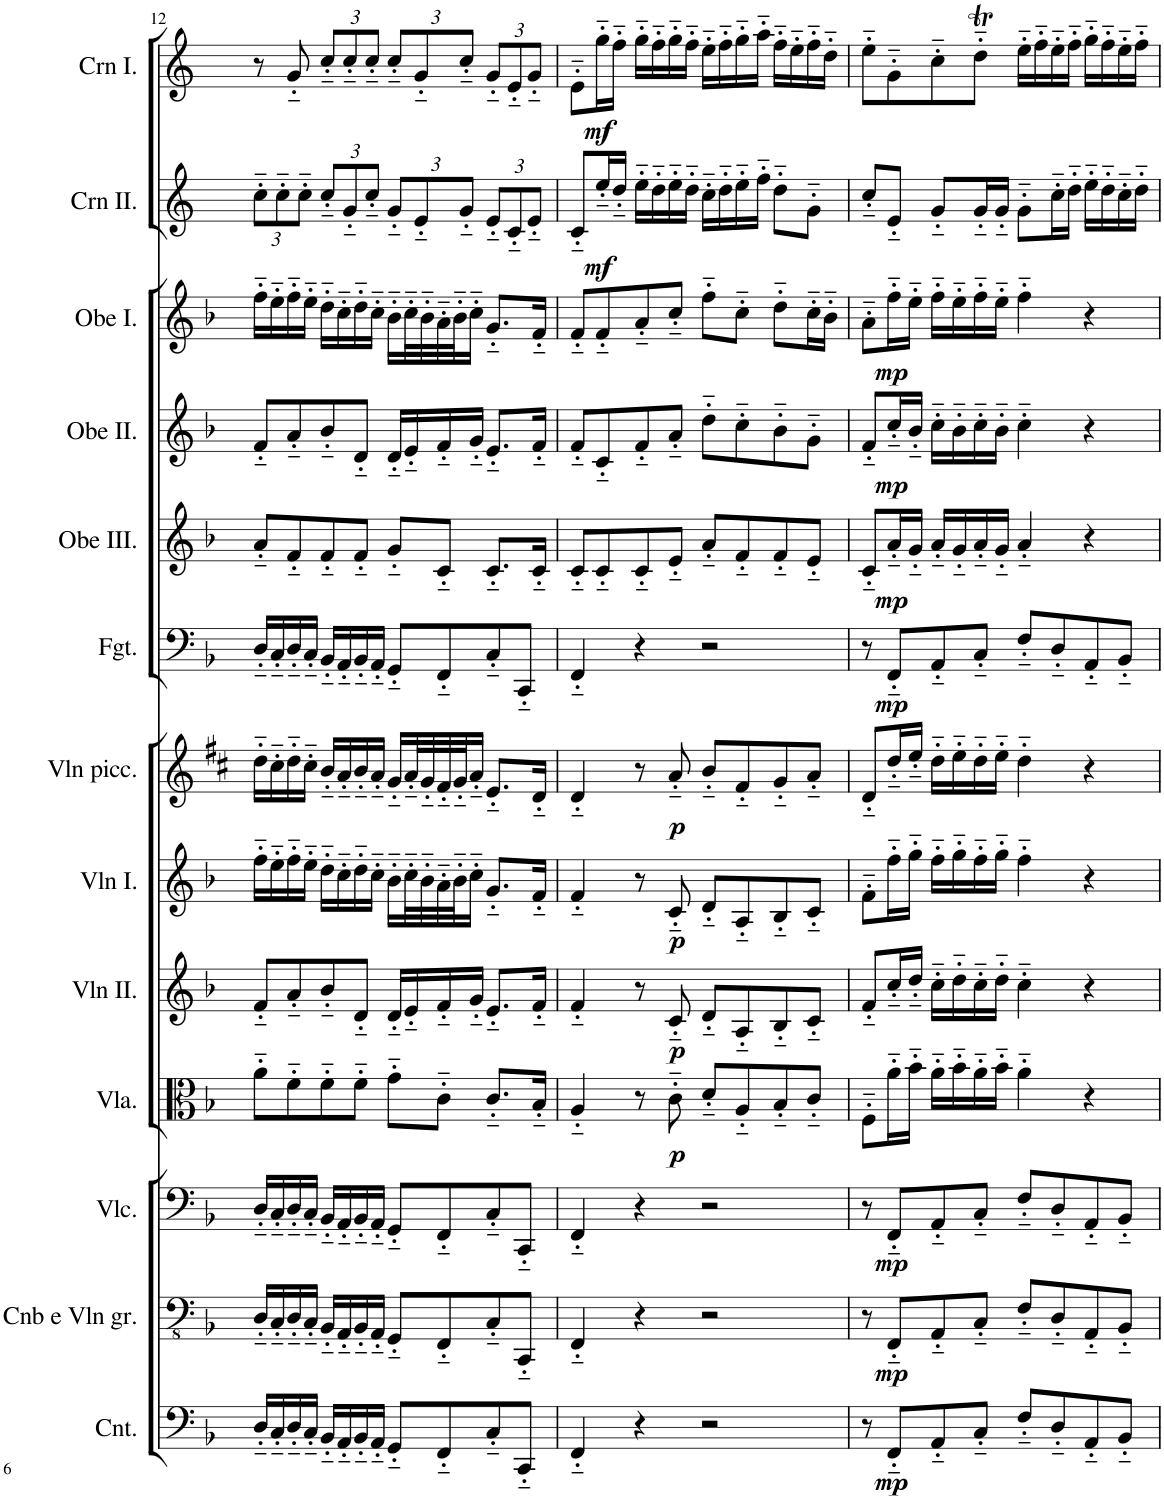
**kern	**dynam	**kern	**dynam	**kern	**dynam	**kern	**dynam	**kern	**dynam	**kern	**dynam	**kern	**dynam	**kern	**dynam	**kern	**dynam	**kern	**dynam	**kern	**dynam	**kern	**dynam	**kern	**dynam
*part13	*part13	*part12	*part12	*part11	*part11	*part10	*part10	*part9	*part9	*part8	*part8	*part7	*part7	*part6	*part6	*part5	*part5	*part4	*part4	*part3	*part3	*part2	*part2	*part1	*part1
*staff13	*staff13	*staff12	*staff12	*staff11	*staff11	*staff10	*staff10	*staff9	*staff9	*staff8	*staff8	*staff7	*staff7	*staff6	*staff6	*staff5	*staff5	*staff4	*staff4	*staff3	*staff3	*staff2	*staff2	*staff1	*staff1
*I"Continuo.	*	*I"Contrabass e Violino grosso.	*	*I"Violoncello.	*	*I"Viola.	*	*I"Violino II.	*	*I"Violino I.	*	*I"Violino piccolo.	*	*I"Fagotto.	*	*I"Oboe III.	*	*I"Oboe II.	*	*I"Oboe I.	*	*I"Corno II.	*	*I"Corno I.	*
*I'Cnt.	*	*I'Cnb e Vln gr.	*	*I'Vlc.	*	*I'Vla.	*	*I'Vln II.	*	*I'Vln I.	*	*I'Vln picc.	*	*I'Fgt.	*	*I'Obe III.	*	*I'Obe II.	*	*I'Obe I.	*	*I'Crn II.	*	*I'Crn I.	*
!!LO:PB:g=z
*clefF4	*	*clefFv4	*	*clefF4	*	*clefC3	*	*clefG2	*	*clefG2	*	*clefG2	*	*clefF4	*	*clefG2	*	*clefG2	*	*clefG2	*	*clefG2	*	*clefG2	*
*	*	*Trd7c12	*	*	*	*	*	*	*	*	*	*Trd-1c-3	*	*	*	*	*	*	*	*	*	*Trd4c7	*	*Trd4c7	*
*k[b-]	*	*k[b-]	*	*k[b-]	*	*k[b-]	*	*k[b-]	*	*k[b-]	*	*k[f#c#]	*	*k[b-]	*	*k[b-]	*	*k[b-]	*	*k[b-]	*	*k[]	*	*k[]	*
*M2/2	*	*M2/2	*	*M2/2	*	*M2/2	*	*M2/2	*	*M2/2	*	*M2/2	*	*M2/2	*	*M2/2	*	*M2/2	*	*M2/2	*	*M2/2	*	*M2/2	*
*met(c|)	*	*met(c|)	*	*met(c|)	*	*met(c|)	*	*met(c|)	*	*met(c|)	*	*met(c|)	*	*met(c|)	*	*met(c|)	*	*met(c|)	*	*met(c|)	*	*met(c|)	*	*met(c|)	*
*	*	*	*	*	*	*	*	*	*	*	*	*	*	*	*	*	*	*	*	*	*	*Xbrackettup	*	*	*
=12	=12	=12	=12	=12	=12	=12	=12	=12	=12	=12	=12	=12	=12	=12	=12	=12	=12	=12	=12	=12	=12	=12	=12	=12	=12
16D'~/LL	.	16DD'~/LL	.	16D'~/LL	.	8a'~\L	.	8f'~/L	.	16ff'~\LL	.	16dd'~\LL	.	16D'~/LL	.	8a'~/L	.	8f'~/L	.	16ff'~\LL	.	12cc'~\L	.	8r	.
16C'~/	.	16CC'~/	.	16C'~/	.	.	.	.	.	16ee'~\	.	16cc#'~\	.	16C'~/	.	.	.	.	.	16ee'~\	.	.	.	.	.
.	.	.	.	.	.	.	.	.	.	.	.	.	.	.	.	.	.	.	.	.	.	12cc'~\	.	.	.
16D'~/	.	16DD'~/	.	16D'~/	.	8f'~\	.	8a'~/	.	16ff'~\	.	16dd'~\	.	16D'~/	.	8f'~/	.	8a'~/	.	16ff'~\	.	.	.	8g'~/	.
.	.	.	.	.	.	.	.	.	.	.	.	.	.	.	.	.	.	.	.	.	.	12cc'~\J	.	.	.
16C'~/JJ	.	16CC'~/JJ	.	16C'~/JJ	.	.	.	.	.	16ee'~\JJ	.	16cc#'~\JJ	.	16C'~/JJ	.	.	.	.	.	16ee'~\JJ	.	.	.	.	.
*	*	*	*	*	*	*	*	*	*	*	*	*	*	*	*	*	*	*	*	*	*	*	*	*Xbrackettup	*
16BB-'~/LL	.	16BBB-'~/LL	.	16BB-'~/LL	.	8f'~\	.	8b-'~/	.	16dd'~\LL	.	16b'~/LL	.	16BB-'~/LL	.	8f'~/	.	8b-'~/	.	16dd'~\LL	.	12cc'~/L	.	12cc'~/L	.
16AA'~/	.	16AAA'~/	.	16AA'~/	.	.	.	.	.	16cc'~\	.	16a'~/	.	16AA'~/	.	.	.	.	.	16cc'~\	.	.	.	.	.
.	.	.	.	.	.	.	.	.	.	.	.	.	.	.	.	.	.	.	.	.	.	12g'~/	.	12cc'~/	.
16BB-'~/	.	16BBB-'~/	.	16BB-'~/	.	8f'~\J	.	8d'~/J	.	16dd'~\	.	16b'~/	.	16BB-'~/	.	8f'~/J	.	8d'~/J	.	16dd'~\	.	.	.	.	.
.	.	.	.	.	.	.	.	.	.	.	.	.	.	.	.	.	.	.	.	.	.	12cc'~/J	.	12cc'~/J	.
16AA'~/JJ	.	16AAA'~/JJ	.	16AA'~/JJ	.	.	.	.	.	16cc'~\JJ	.	16a'~/JJ	.	16AA'~/JJ	.	.	.	.	.	16cc'~\JJ	.	.	.	.	.
8GG'~/L	.	8GGG'~/L	.	8GG'~/L	.	8g'~\L	.	16d'~/LL	.	16b-'~\LL	.	16g'~/LL	.	8GG'~/L	.	8g'~/L	.	16d'~/LL	.	16b-'~\LL	.	12g'~/L	.	12cc'~/L	.
.	.	.	.	.	.	.	.	16e'~/	.	32cc'~\L	.	32a'~/L	.	.	.	.	.	16e'~/	.	32cc'~\L	.	.	.	.	.
.	.	.	.	.	.	.	.	.	.	.	.	.	.	.	.	.	.	.	.	.	.	12e'~/	.	12g'~/	.
.	.	.	.	.	.	.	.	.	.	32b-'~\	.	32g'~/	.	.	.	.	.	.	.	32b-'~\	.	.	.	.	.
8FF'~/	.	8FFF'~/	.	8FF'~/	.	8c'~\J	.	16f'~/	.	32a'~\	.	32f#'~/	.	8FF'~/	.	8c'~/J	.	16f'~/	.	32a'~\	.	.	.	.	.
.	.	.	.	.	.	.	.	.	.	32b-'~\J	.	32g'~/J	.	.	.	.	.	.	.	32b-'~\J	.	.	.	.	.
.	.	.	.	.	.	.	.	.	.	.	.	.	.	.	.	.	.	.	.	.	.	12g'~/J	.	12cc'~/J	.
.	.	.	.	.	.	.	.	16g'~/JJ	.	16cc'~\JJ	.	16a'~/JJ	.	.	.	.	.	16g'~/JJ	.	16cc'~\JJ	.	.	.	.	.
8C'~/	.	8CC'~/	.	8C'~/	.	8.c'~/L	.	8.e'~/L	.	8.g'~/L	.	8.e'~/L	.	8C'~/	.	8.c'~/L	.	8.e'~/L	.	8.g'~/L	.	12e'~/L	.	12g'~/L	.
.	.	.	.	.	.	.	.	.	.	.	.	.	.	.	.	.	.	.	.	.	.	12c'~/	.	12e'~/	.
8CC'~/J	.	8CCC'~/J	.	8CC'~/J	.	.	.	.	.	.	.	.	.	8CC'~/J	.	.	.	.	.	.	.	.	.	.	.
.	.	.	.	.	.	.	.	.	.	.	.	.	.	.	.	.	.	.	.	.	.	12e'~/J	.	12g'~/J	.
.	.	.	.	.	.	16B-'~/Jk	.	16f'~/Jk	.	16f'~/Jk	.	16d'~/Jk	.	.	.	16c'~/Jk	.	16f'~/Jk	.	16f'~/Jk	.	.	.	.	.
=13	=13	=13	=13	=13	=13	=13	=13	=13	=13	=13	=13	=13	=13	=13	=13	=13	=13	=13	=13	=13	=13	=13	=13	=13	=13
4FF'~/	.	4FFF'~/	.	4FF'~/	.	4A'~/	.	4f'~/	.	4f'~/	.	4d'~/	.	4FF'~/	.	8c'~/L	.	8f'~/L	.	8f'~/L	.	8c'~/L	.	8e'~\L	.
!	!	!	!	!	!	!	!	!	!	!	!	!	!	!	!	!	!	!	!	!	!	!	!LO:DY:b	!	!LO:DY:b
.	.	.	.	.	.	.	.	.	.	.	.	.	.	.	.	8c'~/	.	8c'~/	.	8f'~/	.	16ee'~/L	mf	16gg'~\L	mf
.	.	.	.	.	.	.	.	.	.	.	.	.	.	.	.	.	.	.	.	.	.	16dd'~/JJ	.	16ff'~\JJ	.
4r	.	4r	.	4r	.	8r	.	8r	.	8r	.	8r	.	4r	.	8c'~/	.	8f'~/	.	8a'~/	.	16ee'~\LL	.	16gg'~\LL	.
.	.	.	.	.	.	.	.	.	.	.	.	.	.	.	.	.	.	.	.	.	.	16dd'~\	.	16ff'~\	.
!	!	!	!	!	!	!	!LO:DY:b	!	!LO:DY:b	!	!LO:DY:b	!	!LO:DY:b	!	!	!	!	!	!	!	!	!	!	!	!
.	.	.	.	.	.	8c'~\	p	8c'~/	p	8c'~/	p	8a'~/	p	.	.	8e'~/J	.	8a'~/J	.	8cc'~/J	.	16ee'~\	.	16gg'~\	.
.	.	.	.	.	.	.	.	.	.	.	.	.	.	.	.	.	.	.	.	.	.	16dd'~\JJ	.	16ff'~\JJ	.
2r	.	2r	.	2r	.	8d'~/L	.	8d'~/L	.	8d'~/L	.	8b'~/L	.	2r	.	8a'~/L	.	8dd'~\L	.	8ff'~\L	.	16cc'~\LL	.	16ee'~\LL	.
.	.	.	.	.	.	.	.	.	.	.	.	.	.	.	.	.	.	.	.	.	.	16dd'~\	.	16ff'~\	.
.	.	.	.	.	.	8A'~/	.	8A'~/	.	8A'~/	.	8f#'~/	.	.	.	8f'~/	.	8cc'~\	.	8cc'~\J	.	16ee'~\	.	16gg'~\	.
.	.	.	.	.	.	.	.	.	.	.	.	.	.	.	.	.	.	.	.	.	.	16ff'~\JJ	.	16aa'~\JJ	.
.	.	.	.	.	.	8B-'~/	.	8B-'~/	.	8B-'~/	.	8g'~/	.	.	.	8f'~/	.	8b-'~\	.	8dd'~\L	.	8dd'~\L	.	16ff'~\LL	.
.	.	.	.	.	.	.	.	.	.	.	.	.	.	.	.	.	.	.	.	.	.	.	.	16ee'~\	.
.	.	.	.	.	.	8c'~/J	.	8c'~/J	.	8c'~/J	.	8a'~/J	.	.	.	8e'~/J	.	8g'~\J	.	16cc'~\L	.	8g'~\J	.	16ff'~\	.
.	.	.	.	.	.	.	.	.	.	.	.	.	.	.	.	.	.	.	.	16b-'~\JJ	.	.	.	16dd'~\JJ	.
=14	=14	=14	=14	=14	=14	=14	=14	=14	=14	=14	=14	=14	=14	=14	=14	=14	=14	=14	=14	=14	=14	=14	=14	=14	=14
8r	.	8r	.	8r	.	8F'~\L	.	8f'~/L	.	8f'~\L	.	8d'~/L	.	8r	.	8c'~/L	.	8f'~/L	.	8a'~\L	.	8cc'~/L	.	8ee'~\L	.
!	!LO:DY:b	!	!LO:DY:b	!	!LO:DY:b	!	!	!	!	!	!	!	!	!	!LO:DY:b	!	!LO:DY:b	!	!LO:DY:b	!	!LO:DY:b	!	!	!	!
8FF'~/L	mp	8FFF'~/L	mp	8FF'~/L	mp	16a'~\L	.	16cc'~/L	.	16ff'~\L	.	16dd'~/L	.	8FF'~/L	mp	16a'~/L	mp	16cc'~/L	mp	16ff'~\L	mp	8e'~/J	.	8g'~\	.
.	.	.	.	.	.	16b-'~\JJ	.	16dd'~/JJ	.	16gg'~\JJ	.	16ee'~/JJ	.	.	.	16g'~/JJ	.	16b-'~/JJ	.	16ee'~\JJ	.	.	.	.	.
8AA'~/	.	8AAA'~/	.	8AA'~/	.	16a'~\LL	.	16cc'~\LL	.	16ff'~\LL	.	16dd'~\LL	.	8AA'~/	.	16a'~/LL	.	16cc'~\LL	.	16ff'~\LL	.	8g'~/L	.	8cc'~\	.
.	.	.	.	.	.	16b-'~\	.	16dd'~\	.	16gg'~\	.	16ee'~\	.	.	.	16g'~/	.	16b-'~\	.	16ee'~\	.	.	.	.	.
8C'~/J	.	8CC'~/J	.	8C'~/J	.	16a'~\	.	16cc'~\	.	16ff'~\	.	16dd'~\	.	8C'~/J	.	16a'~/	.	16cc'~\	.	16ff'~\	.	16g'~/L	.	8ddT'~\J	.
.	.	.	.	.	.	16b-'~\JJ	.	16dd'~\JJ	.	16gg'~\JJ	.	16ee'~\JJ	.	.	.	16g'~/JJ	.	16b-'~\JJ	.	16ee'~\JJ	.	16g'~/JJ	.	.	.
8F'~/L	.	8FF'~/L	.	8F'~/L	.	4a'~\	.	4cc'~\	.	4ff'~\	.	4dd'~\	.	8F'~/L	.	4a'~/	.	4cc'~\	.	4ff'~\	.	8g'~\L	.	16ee'~\LL	.
.	.	.	.	.	.	.	.	.	.	.	.	.	.	.	.	.	.	.	.	.	.	.	.	16ff'~\	.
8D'~/	.	8DD'~/	.	8D'~/	.	.	.	.	.	.	.	.	.	8D'~/	.	.	.	.	.	.	.	16cc'~\L	.	16ee'~\	.
.	.	.	.	.	.	.	.	.	.	.	.	.	.	.	.	.	.	.	.	.	.	16dd'~\JJ	.	16ff'~\JJ	.
8AA'~/	.	8AAA'~/	.	8AA'~/	.	4r	.	4r	.	4r	.	4r	.	8AA'~/	.	4r	.	4r	.	4r	.	16ee'~\LL	.	16gg'~\LL	.
.	.	.	.	.	.	.	.	.	.	.	.	.	.	.	.	.	.	.	.	.	.	16dd'~\	.	16ff'~\	.
8BB-'~/J	.	8BBB-'~/J	.	8BB-'~/J	.	.	.	.	.	.	.	.	.	8BB-'~/J	.	.	.	.	.	.	.	16cc'~\	.	16ee'~\	.
.	.	.	.	.	.	.	.	.	.	.	.	.	.	.	.	.	.	.	.	.	.	16dd'~\JJ	.	16ff'~\JJ	.
=	=	=	=	=	=	=	=	=	=	=	=	=	=	=	=	=	=	=	=	=	=	=	=	=	=
*-	*-	*-	*-	*-	*-	*-	*-	*-	*-	*-	*-	*-	*-	*-	*-	*-	*-	*-	*-	*-	*-	*-	*-	*-	*-
